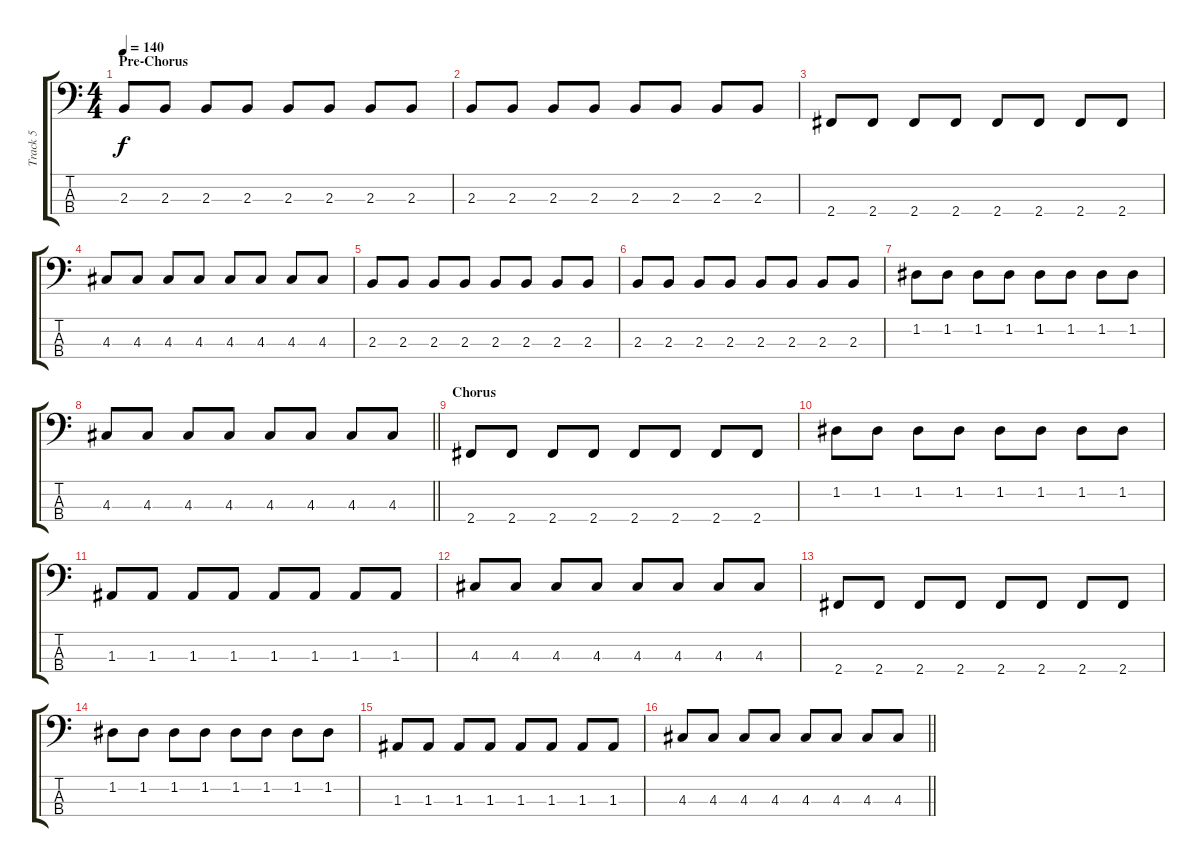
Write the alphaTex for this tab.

\track ("Track 5" "Track 5") {instrument electricbassfinger}
\staff {score tabs}
\tuning (G2 D2 A1 E1) {hide}
\ts (4 4)
\section ("" "Pre-Chorus")
\tempo 140
\clef f4
\ks c
2.3.8{dy f} 2.3.8 2.3.8 2.3.8 2.3.8 2.3.8 2.3.8 2.3.8 |
2.3.8 2.3.8 2.3.8 2.3.8 2.3.8 2.3.8 2.3.8 2.3.8 |
2.4.8 2.4.8 2.4.8 2.4.8 2.4.8 2.4.8 2.4.8 2.4.8 |
4.3.8 4.3.8 4.3.8 4.3.8 4.3.8 4.3.8 4.3.8 4.3.8 |
2.3.8 2.3.8 2.3.8 2.3.8 2.3.8 2.3.8 2.3.8 2.3.8 |
2.3.8 2.3.8 2.3.8 2.3.8 2.3.8 2.3.8 2.3.8 2.3.8 |
1.2.8 1.2.8 1.2.8 1.2.8 1.2.8 1.2.8 1.2.8 1.2.8 |
\barLineRight lightlight
4.3.8 4.3.8 4.3.8 4.3.8 4.3.8 4.3.8 4.3.8 4.3.8 |
\section ("" "Chorus")
2.4.8 2.4.8 2.4.8 2.4.8 2.4.8 2.4.8 2.4.8 2.4.8 |
1.2.8 1.2.8 1.2.8 1.2.8 1.2.8 1.2.8 1.2.8 1.2.8 |
1.3.8 1.3.8 1.3.8 1.3.8 1.3.8 1.3.8 1.3.8 1.3.8 |
4.3.8 4.3.8 4.3.8 4.3.8 4.3.8 4.3.8 4.3.8 4.3.8 |
2.4.8 2.4.8 2.4.8 2.4.8 2.4.8 2.4.8 2.4.8 2.4.8 |
1.2.8 1.2.8 1.2.8 1.2.8 1.2.8 1.2.8 1.2.8 1.2.8 |
1.3.8 1.3.8 1.3.8 1.3.8 1.3.8 1.3.8 1.3.8 1.3.8 |
\barLineRight lightlight
4.3.8 4.3.8 4.3.8 4.3.8 4.3.8 4.3.8 4.3.8 4.3.8
